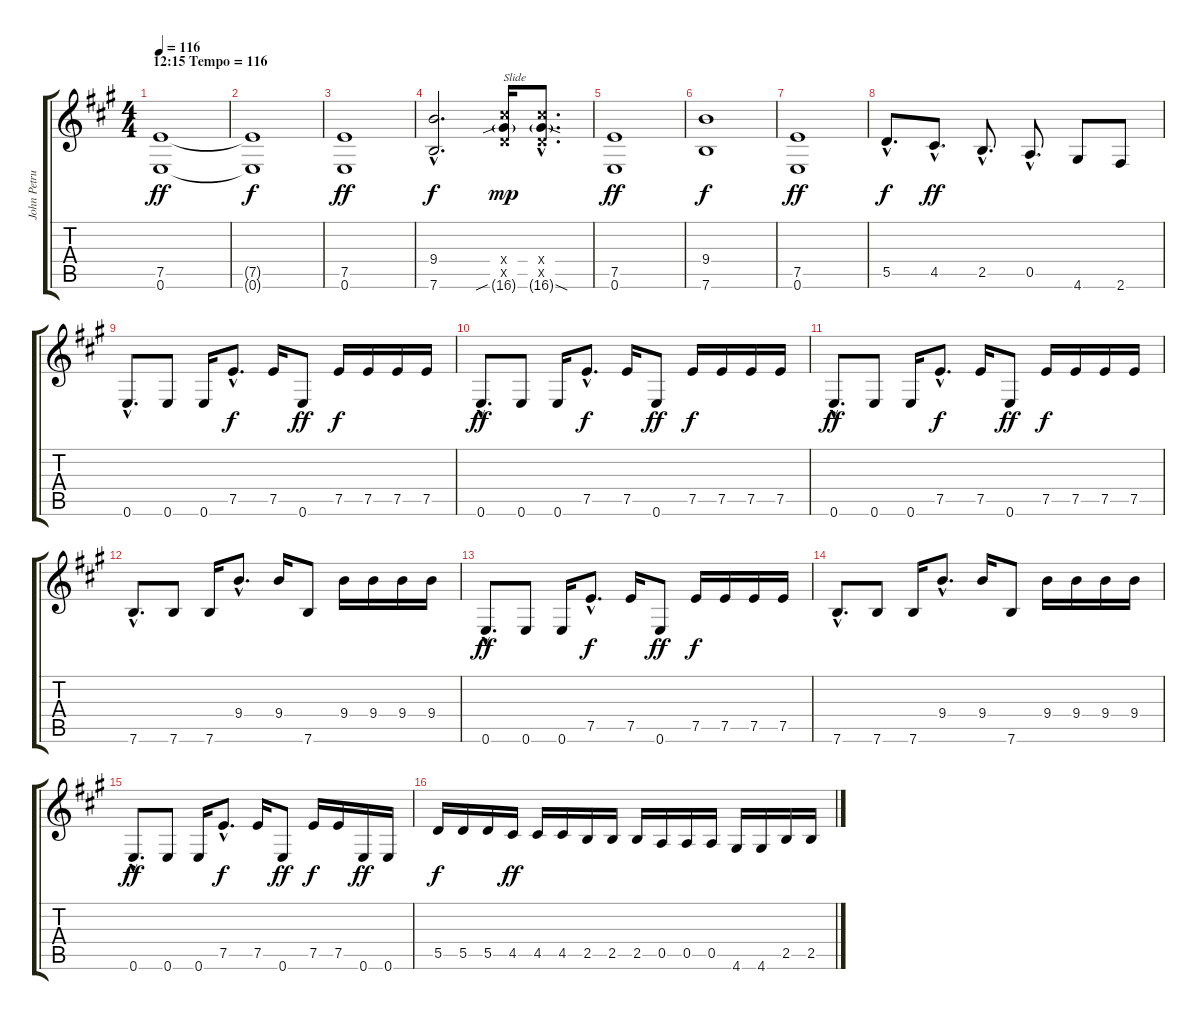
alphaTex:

\track ("John Petrucci - Guitar 1 w/dist." "John Petru") {instrument distortionguitar}
\staff {score tabs}
\tuning (E4 B3 G3 D3 A2 E2) {hide}
\ts (4 4)
\section ("" "12:15 Tempo = 116")
\tempo 116
\clef g2
\ks a
(7.5 0.6).1{dy ff volume 16 balance 11 instrument distortionguitar} |
(7.5{t} 0.6{t}).1{dy f} |
(7.5 0.6).1{dy ff} |
(9.4{hac} 7.6{hac}).2{d dy f} (0.4{x} 16.5{x} 16.6{sib g}).16{txt "Slide" dy mp} (0.4{hac x} 16.5{hac x} 16.6{sod g hac}).8{d} |
(7.5 0.6).1{dy ff} |
(9.4 7.6).1{dy f} |
(7.5 0.6).1{dy ff} |
5.5{hac}.8{d dy f} 4.5{hac}.8{d dy ff} 2.5{hac}.8{d} 0.5{hac}.8{d} 4.6.8 2.6.8 |
0.6{hac}.8{d} 0.6.8 0.6.16 7.5{hac}.8{d dy f} 7.5.16 0.6.8{dy ff} 7.5.16{dy f} 7.5.16 7.5.16 7.5.16 |
0.6{hac}.8{d dy ff} 0.6.8 0.6.16 7.5{hac}.8{d dy f} 7.5.16 0.6.8{dy ff} 7.5.16{dy f} 7.5.16 7.5.16 7.5.16 |
0.6{hac}.8{d dy ff} 0.6.8 0.6.16 7.5{hac}.8{d dy f} 7.5.16 0.6.8{dy ff} 7.5.16{dy f} 7.5.16 7.5.16 7.5.16 |
7.6{hac}.8{d} 7.6.8 7.6.16 9.4{hac}.8{d} 9.4.16 7.6.8 9.4.16 9.4.16 9.4.16 9.4.16 |
0.6{hac}.8{d dy ff} 0.6.8 0.6.16 7.5{hac}.8{d dy f} 7.5.16 0.6.8{dy ff} 7.5.16{dy f} 7.5.16 7.5.16 7.5.16 |
7.6{hac}.8{d} 7.6.8 7.6.16 9.4{hac}.8{d} 9.4.16 7.6.8 9.4.16 9.4.16 9.4.16 9.4.16 |
0.6{hac}.8{d dy ff} 0.6.8 0.6.16 7.5{hac}.8{d dy f} 7.5.16 0.6.8{dy ff} 7.5.16{dy f} 7.5.16 0.6.16{dy ff} 0.6.16 |
5.5.16{dy f} 5.5.16 5.5.16 4.5.16{dy ff} 4.5.16 4.5.16 2.5.16 2.5.16 2.5.16 0.5.16 0.5.16 0.5.16 4.6.16 4.6.16 2.5.16 2.5.16
